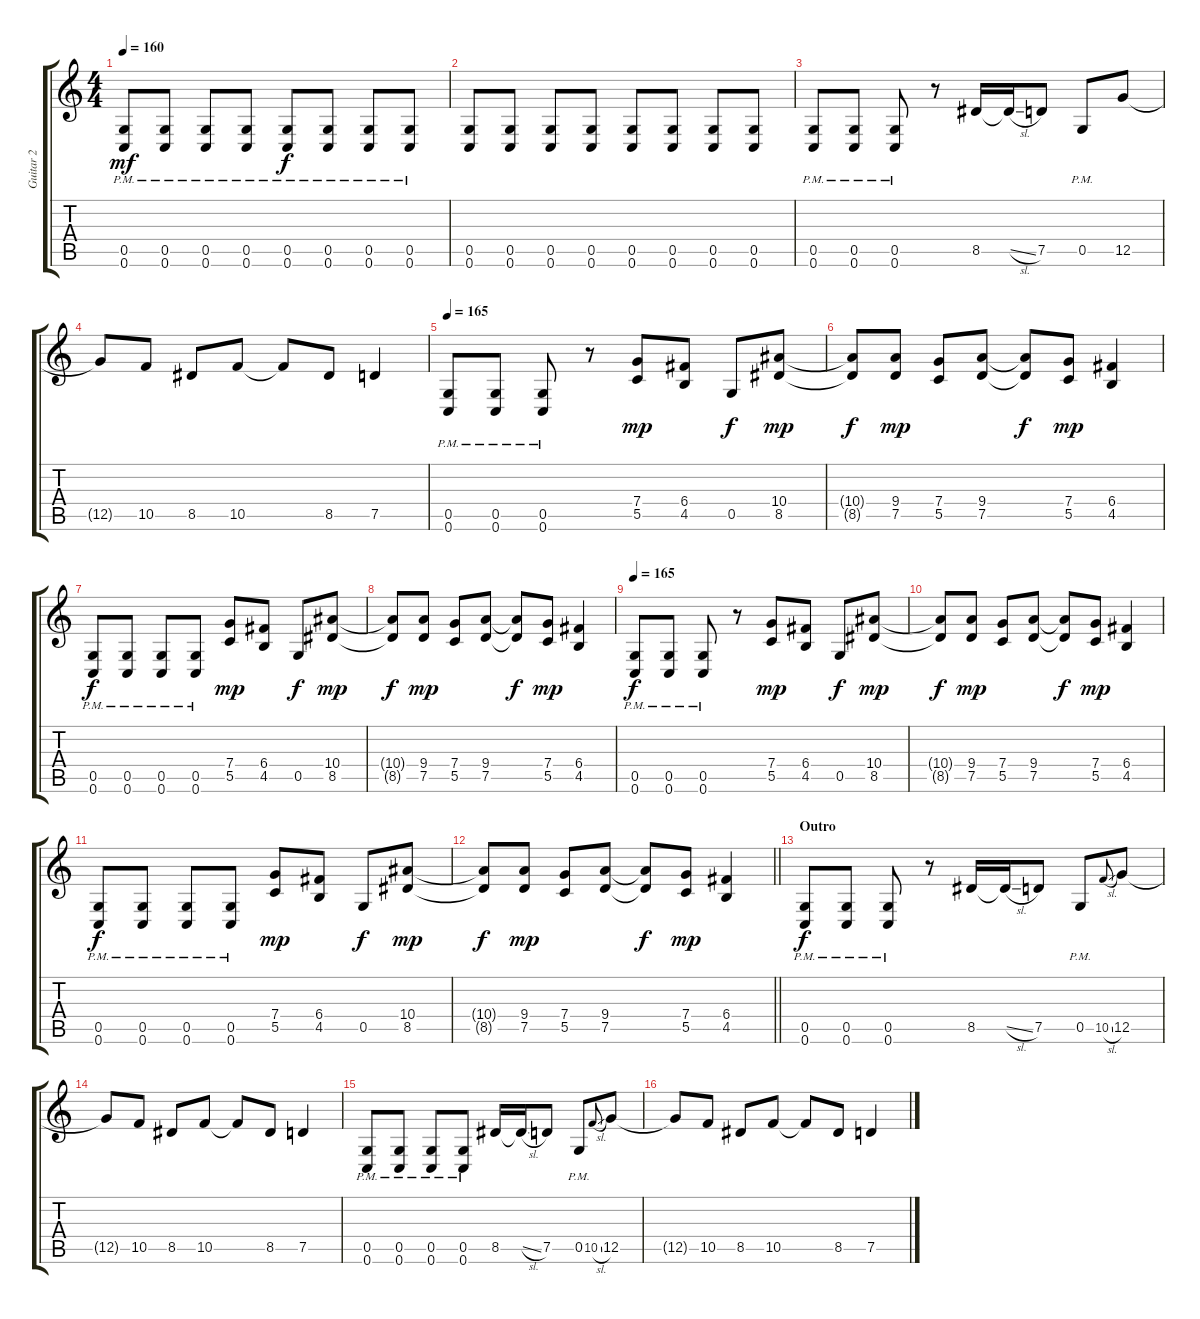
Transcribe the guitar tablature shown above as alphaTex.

\track ("Guitar 2" "Guitar 2") {instrument distortionguitar}
\staff {score tabs}
\tuning (D4 A3 F3 C3 G2 C2) {hide}
\ts (4 4)
\tempo 160
\clef g2
\ks c
(0.5{pm} 0.6{pm}).8{dy mf} (0.5{pm} 0.6{pm}).8 (0.5{pm} 0.6{pm}).8 (0.5{pm} 0.6{pm}).8 (0.5{pm} 0.6{pm}).8{dy f} (0.5{pm} 0.6{pm}).8 (0.5{pm} 0.6{pm}).8 (0.5{pm} 0.6{pm}).8 |
(0.5 0.6).8 (0.5 0.6).8 (0.5 0.6).8 (0.5 0.6).8 (0.5 0.6).8 (0.5 0.6).8 (0.5 0.6).8 (0.5 0.6).8 |
(0.5{pm} 0.6{pm}).8 (0.5{pm} 0.6{pm}).8 (0.5{pm} 0.6{pm}).8 r.8 8.5.16 8.5{sl t}.16 7.5.8 0.5{pm}.8 12.5.8 |
12.5{t}.8 10.5.8 8.5.8 10.5.8 10.5{t}.8 8.5.8 7.5.4 |
\tempo 165
(0.5{pm} 0.6{pm}).8 (0.5{pm} 0.6{pm}).8 (0.5{pm} 0.6{pm}).8 r.8 (7.4 5.5).8{dy mp} (6.4 4.5).8 0.5.8{dy f} (10.4 8.5).8{dy mp} |
(10.4{t} 8.5{t}).8{dy f} (9.4 7.5).8{dy mp} (7.4 5.5).8 (9.4 7.5).8 (9.4{t} 7.5{t}).8{dy f} (7.4 5.5).8{dy mp} (6.4 4.5).4 |
(0.5{pm} 0.6{pm}).8{dy f} (0.5{pm} 0.6{pm}).8 (0.5{pm} 0.6{pm}).8 (0.5{pm} 0.6{pm}).8 (7.4 5.5).8{dy mp} (6.4 4.5).8 0.5.8{dy f} (10.4 8.5).8{dy mp} |
(10.4{t} 8.5{t}).8{dy f} (9.4 7.5).8{dy mp} (7.4 5.5).8 (9.4 7.5).8 (9.4{t} 7.5{t}).8{dy f} (7.4 5.5).8{dy mp} (6.4 4.5).4 |
\tempo 165
(0.5{pm} 0.6{pm}).8{dy f} (0.5{pm} 0.6{pm}).8 (0.5{pm} 0.6{pm}).8 r.8 (7.4 5.5).8{dy mp} (6.4 4.5).8 0.5.8{dy f} (10.4 8.5).8{dy mp} |
(10.4{t} 8.5{t}).8{dy f} (9.4 7.5).8{dy mp} (7.4 5.5).8 (9.4 7.5).8 (9.4{t} 7.5{t}).8{dy f} (7.4 5.5).8{dy mp} (6.4 4.5).4 |
(0.5{pm} 0.6{pm}).8{dy f} (0.5{pm} 0.6{pm}).8 (0.5{pm} 0.6{pm}).8 (0.5{pm} 0.6{pm}).8 (7.4 5.5).8{dy mp} (6.4 4.5).8 0.5.8{dy f} (10.4 8.5).8{dy mp} |
\barLineRight lightlight
(10.4{t} 8.5{t}).8{dy f} (9.4 7.5).8{dy mp} (7.4 5.5).8 (9.4 7.5).8 (9.4{t} 7.5{t}).8{dy f} (7.4 5.5).8{dy mp} (6.4 4.5).4 |
\section ("" "Outro")
(0.5{pm} 0.6{pm}).8{dy f} (0.5{pm} 0.6{pm}).8 (0.5{pm} 0.6{pm}).8 r.8 8.5.16 8.5{sl t}.16 7.5.8 0.5{pm}.8 10.5{sl}.8{gr onbeat} 12.5.8 |
12.5{t}.8 10.5.8 8.5.8 10.5.8 10.5{t}.8 8.5.8 7.5.4 |
(0.5{pm} 0.6{pm}).8 (0.5{pm} 0.6{pm}).8 (0.5{pm} 0.6{pm}).8 (0.5{pm} 0.6{pm}).8 8.5.16 8.5{sl t}.16 7.5.8 0.5{pm}.8 10.5{sl}.8{gr onbeat} 12.5.8 |
12.5{t}.8 10.5.8 8.5.8 10.5.8 10.5{t}.8 8.5.8 7.5.4
